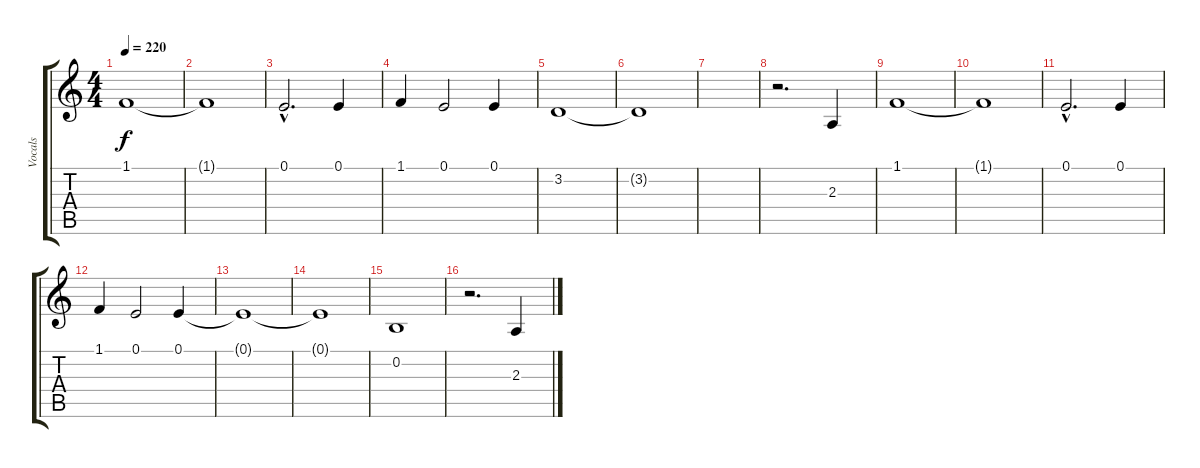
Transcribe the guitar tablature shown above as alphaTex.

\track ("Vocals" "Vocals") {instrument sopranosax}
\staff {score tabs}
\tuning (E4 B3 G3 D3 A2 E2) {hide}
\ts (4 4)
\tempo 220
\clef g2
\ks c
1.1.1{dy f} |
1.1{t}.1 |
0.1{hac}.2{d} 0.1.4 |
1.1.4 0.1.2 0.1.4 |
3.2.1 |
3.2{t}.1 |
|
r.2{d} 2.3.4 |
1.1.1 |
1.1{t}.1 |
0.1{hac}.2{d} 0.1.4 |
1.1.4 0.1.2 0.1.4 |
0.1{t}.1 |
0.1{t}.1 |
0.2.1 |
r.2{d} 2.3.4
